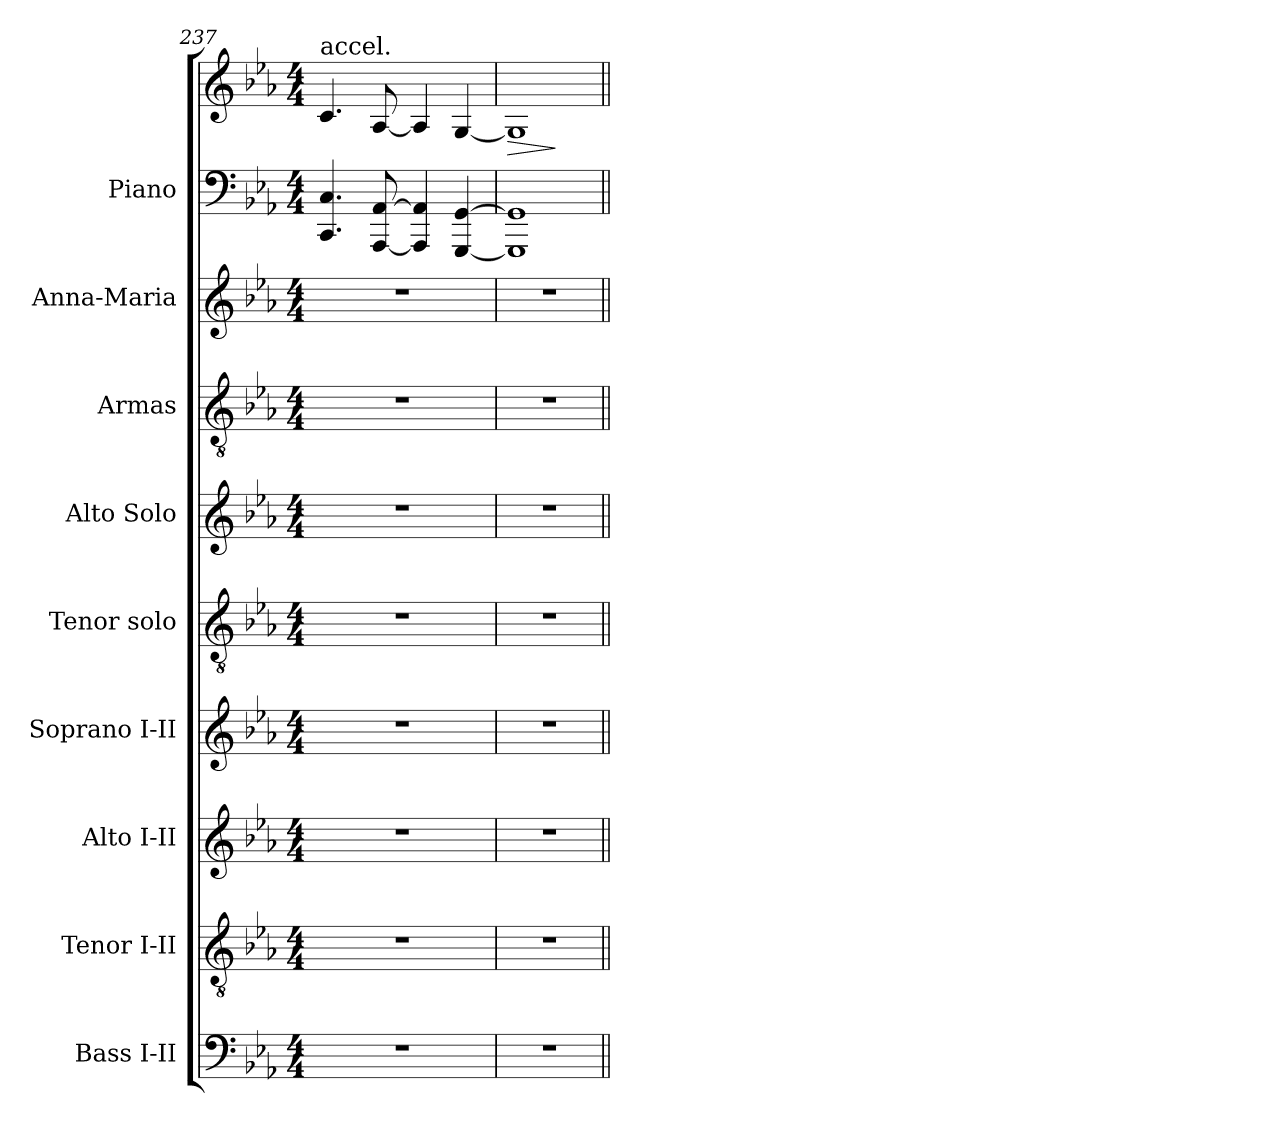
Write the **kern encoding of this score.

**kern	**kern	**kern	**kern	**kern	**kern	**kern	**kern	**kern	**kern	**dynam
*part9	*part8	*part7	*part6	*part5	*part4	*part3	*part2	*part1	*part1	*part1
*staff10	*staff9	*staff8	*staff7	*staff6	*staff5	*staff4	*staff3	*staff2	*staff1	*staff1/2
*I"Bass I-II	*I"Tenor I-II	*I"Alto I-II	*I"Soprano I-II	*I"Tenor solo	*I"Alto Solo	*I"Armas	*I"Anna-Maria	*I"Piano	*	*
*I'B.	*I'T.	*I'A.	*I'S.	*I'T. Solo	*I'A. Solo	*I'Armas	*I'A-M	*I'Pno.	*	*
!!LO:PB:g=z
*clefF4	*clefGv2	*clefG2	*clefG2	*clefGv2	*clefG2	*clefGv2	*clefG2	*clefF4	*clefG2	*
*	*ITrd7c12	*	*	*ITrd7c12	*	*ITrd7c12	*	*	*	*
*k[b-e-a-]	*k[b-e-a-]	*k[b-e-a-]	*k[b-e-a-]	*k[b-e-a-]	*k[b-e-a-]	*k[b-e-a-]	*k[b-e-a-]	*k[b-e-a-]	*k[b-e-a-]	*
*E-:	*E-:	*E-:	*E-:	*E-:	*E-:	*E-:	*E-:	*E-:	*E-:	*
*M4/4	*M4/4	*M4/4	*M4/4	*M4/4	*M4/4	*M4/4	*M4/4	*M4/4	*M4/4	*
=237	=237	=237	=237	=237	=237	=237	=237	=237	=237	=237
!	!	!	!	!	!	!	!	!	!LO:TX:t=accel.	!
1r	1r	1r	1r	1r	1r	1r	1r	4.CCi/ 4.Ci	4.ci/	.
.	.	.	.	.	.	.	.	[<8AAA-i/ [>8AA-i	[<8A-i/	.
.	.	.	.	.	.	.	.	4AAA-i/] 4AA-i]	4A-i/]	.
.	.	.	.	.	.	.	.	[<4GGGi/ [>4GGi	[<4Gi/	.
=238	=238	=238	=238	=238	=238	=238	=238	=238	=238	=238
!	!	!	!	!	!	!	!	!	!	!LO:HP:b
1r	1r	1r	1r	1r	1r	1r	1r	1GGGi] 1GGi]	1Gi]	>
.	.	.	.	.	.	.	.	.	.	]
=||	=||	=||	=||	=||	=||	=||	=||	=||	=||	=||
*-	*-	*-	*-	*-	*-	*-	*-	*-	*-	*-
